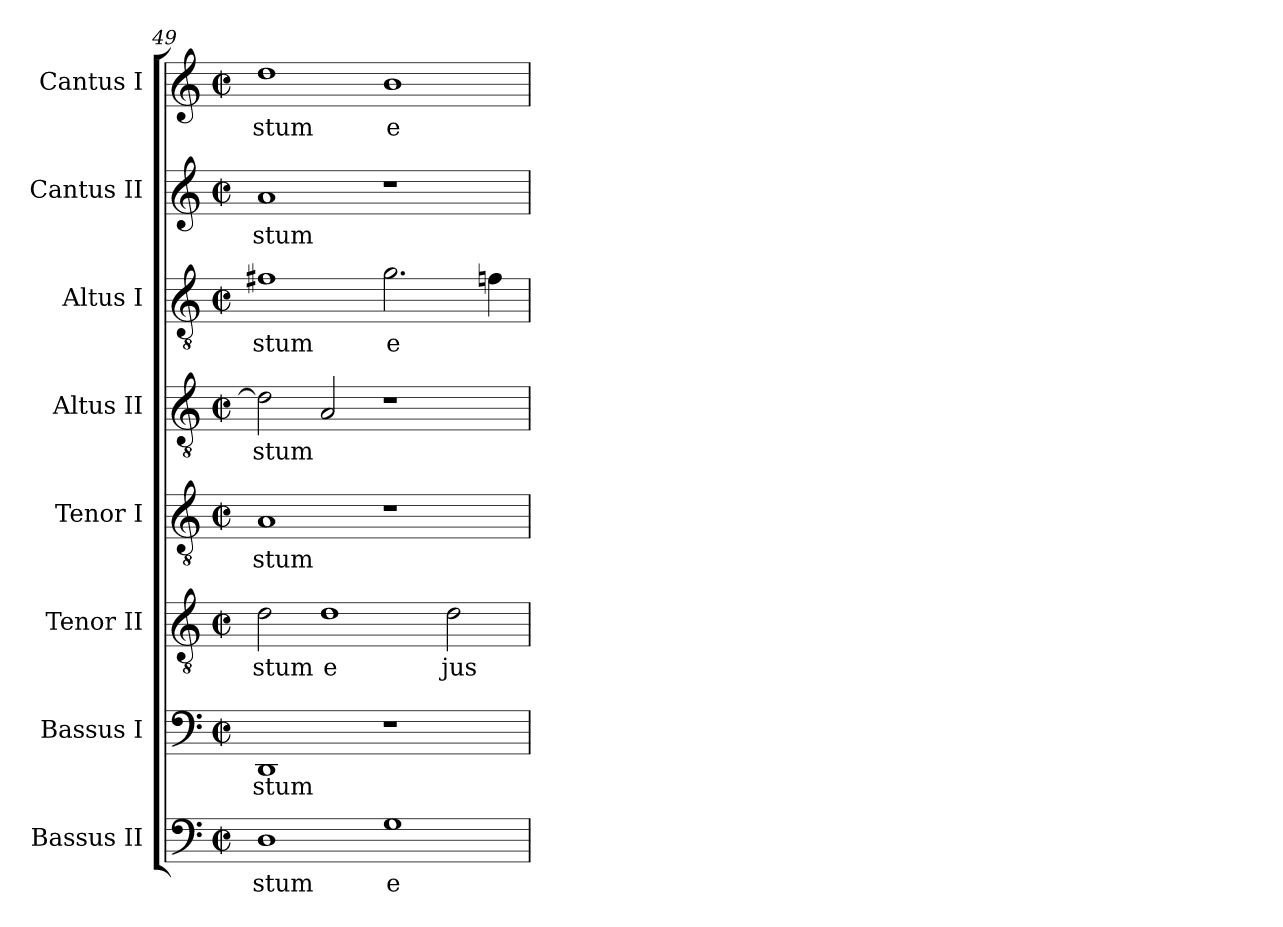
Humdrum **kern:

**kern	**text	**kern	**text	**kern	**text	**kern	**text	**kern	**text	**kern	**text	**kern	**text	**kern	**text
*part8	*part8	*part7	*part7	*part6	*part6	*part5	*part5	*part4	*part4	*part3	*part3	*part2	*part2	*part1	*part1
*staff8	*staff8	*staff7	*staff7	*staff6	*staff6	*staff5	*staff5	*staff4	*staff4	*staff3	*staff3	*staff2	*staff2	*staff1	*staff1
*I"Bassus II	*	*I"Bassus I	*	*I"Tenor II	*	*I"Tenor I	*	*I"Altus II	*	*I"Altus I	*	*I"Cantus II	*	*I"Cantus I	*
*clefF4	*	*clefF4	*	*clefGv2	*	*clefGv2	*	*clefGv2	*	*clefGv2	*	*clefG2	*	*clefG2	*
*M2/2	*	*M2/2	*	*M2/2	*	*M2/2	*	*M2/2	*	*M2/2	*	*M2/2	*	*M2/2	*
*met(c|)	*	*met(c|)	*	*met(c|)	*	*met(c|)	*	*met(c|)	*	*met(c|)	*	*met(c|)	*	*met(c|)	*
=49	=49	=49	=49	=49	=49	=49	=49	=49	=49	=49	=49	=49	=49	=49	=49
!	!LO:LY:b:cj	!	!LO:LY:b:cj	!	!LO:LY:b:cj	!	!LO:LY:b:cj	!	!LO:LY:b	!	!LO:LY:b:cj	!	!LO:LY:b:cj	!	!LO:LY:b:cj
1D	-stum	1DD	stum	2d\	stum	1A	stum	2d\]	-stum	1f#X	stum	1a	stum	1dd	-stum
!	!	!	!	!	!LO:LY:b:cj	!	!	!	!	!	!	!	!	!	!
.	.	.	.	1d	e	.	.	2A/	.	.	.	.	.	.	.
!	!LO:LY:b:cj	!	!	!	!	!	!	!	!	!	!LO:LY:b:cj	!	!	!	!LO:LY:b:cj
1G	e-	1r	.	.	.	1r	.	1r	.	2.g\	e	1r	.	1b	e-
!	!	!	!	!	!LO:LY:b:cj	!	!	!	!	!	!	!	!	!	!
.	.	.	.	2d\	jus	.	.	.	.	.	.	.	.	.	.
.	.	.	.	.	.	.	.	.	.	4fn\	.	.	.	.	.
=	=	=	=	=	=	=	=	=	=	=	=	=	=	=	=
*-	*-	*-	*-	*-	*-	*-	*-	*-	*-	*-	*-	*-	*-	*-	*-
